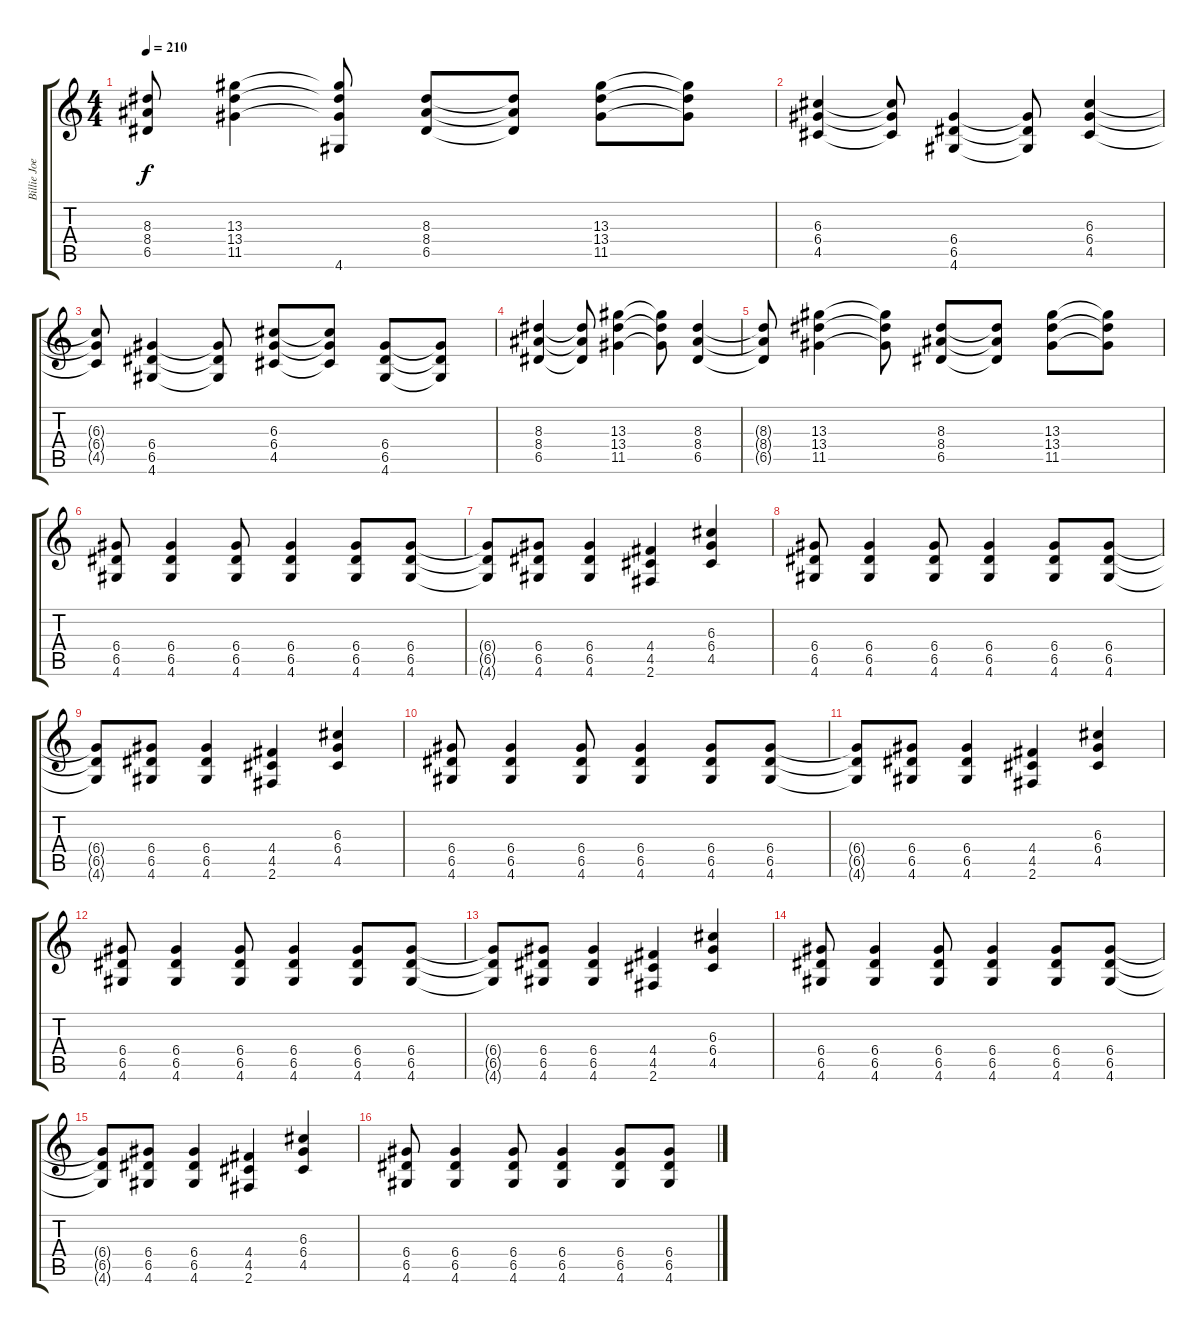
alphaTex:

\track ("Billie Joe" "Billie Joe") {instrument distortionguitar}
\staff {score tabs}
\tuning (E4 B3 G3 D3 A2 E2) {hide}
\ts (4 4)
\tempo 210
\clef g2
\ks c
(8.3{t} 8.4{t} 6.5{t}).8{dy f} (13.3 13.4 11.5).4 (13.3{t} 13.4{t} 11.5{t} 4.6{t}).8 (8.3 8.4 6.5).8 (8.3{t} 8.4{t} 6.5{t}).8 (13.3 13.4 11.5).8 (13.3{t} 13.4{t} 11.5{t}).8 |
(6.3 6.4 4.5).4 (6.3{t} 6.4{t} 4.5{t}).8 (6.4 6.5 4.6).4 (6.4{t} 6.5{t} 4.6{t}).8 (6.3 6.4 4.5).4 |
(6.3{t} 6.4{t} 4.5{t}).8 (6.4 6.5 4.6).4 (6.4{t} 6.5{t} 4.6{t}).8 (6.3 6.4 4.5).8 (6.3{t} 6.4{t} 4.5{t}).8 (6.4 6.5 4.6).8 (6.4{t} 6.5{t} 4.6{t}).8 |
(8.3 8.4 6.5).4 (8.3{t} 8.4{t} 6.5{t}).8 (13.3 13.4 11.5).4 (13.3{t} 13.4{t} 11.5{t}).8 (8.3 8.4 6.5).4 |
(8.3{t} 8.4{t} 6.5{t}).8 (13.3 13.4 11.5).4 (13.3{t} 13.4{t} 11.5{t}).8 (8.3 8.4 6.5).8 (8.3{t} 8.4{t} 6.5{t}).8 (13.3 13.4 11.5).8 (13.3{t} 13.4{t} 11.5{t}).8 |
(6.4 6.5 4.6).8 (6.4 6.5 4.6).4 (6.4 6.5 4.6).8 (6.4 6.5 4.6).4 (6.4 6.5 4.6).8 (6.4 6.5 4.6).8 |
(6.4{t} 6.5{t} 4.6{t}).8 (6.4 6.5 4.6).8 (6.4 6.5 4.6).4 (4.4 4.5 2.6).4 (6.3 6.4 4.5).4 |
(6.4 6.5 4.6).8 (6.4 6.5 4.6).4 (6.4 6.5 4.6).8 (6.4 6.5 4.6).4 (6.4 6.5 4.6).8 (6.4 6.5 4.6).8 |
(6.4{t} 6.5{t} 4.6{t}).8 (6.4 6.5 4.6).8 (6.4 6.5 4.6).4 (4.4 4.5 2.6).4 (6.3 6.4 4.5).4 |
(6.4 6.5 4.6).8 (6.4 6.5 4.6).4 (6.4 6.5 4.6).8 (6.4 6.5 4.6).4 (6.4 6.5 4.6).8 (6.4 6.5 4.6).8 |
(6.4{t} 6.5{t} 4.6{t}).8 (6.4 6.5 4.6).8 (6.4 6.5 4.6).4 (4.4 4.5 2.6).4 (6.3 6.4 4.5).4 |
(6.4 6.5 4.6).8 (6.4 6.5 4.6).4 (6.4 6.5 4.6).8 (6.4 6.5 4.6).4 (6.4 6.5 4.6).8 (6.4 6.5 4.6).8 |
(6.4{t} 6.5{t} 4.6{t}).8 (6.4 6.5 4.6).8 (6.4 6.5 4.6).4 (4.4 4.5 2.6).4 (6.3 6.4 4.5).4 |
(6.4 6.5 4.6).8 (6.4 6.5 4.6).4 (6.4 6.5 4.6).8 (6.4 6.5 4.6).4 (6.4 6.5 4.6).8 (6.4 6.5 4.6).8 |
(6.4{t} 6.5{t} 4.6{t}).8 (6.4 6.5 4.6).8 (6.4 6.5 4.6).4 (4.4 4.5 2.6).4 (6.3 6.4 4.5).4 |
(6.4 6.5 4.6).8 (6.4 6.5 4.6).4 (6.4 6.5 4.6).8 (6.4 6.5 4.6).4 (6.4 6.5 4.6).8 (6.4 6.5 4.6).8
